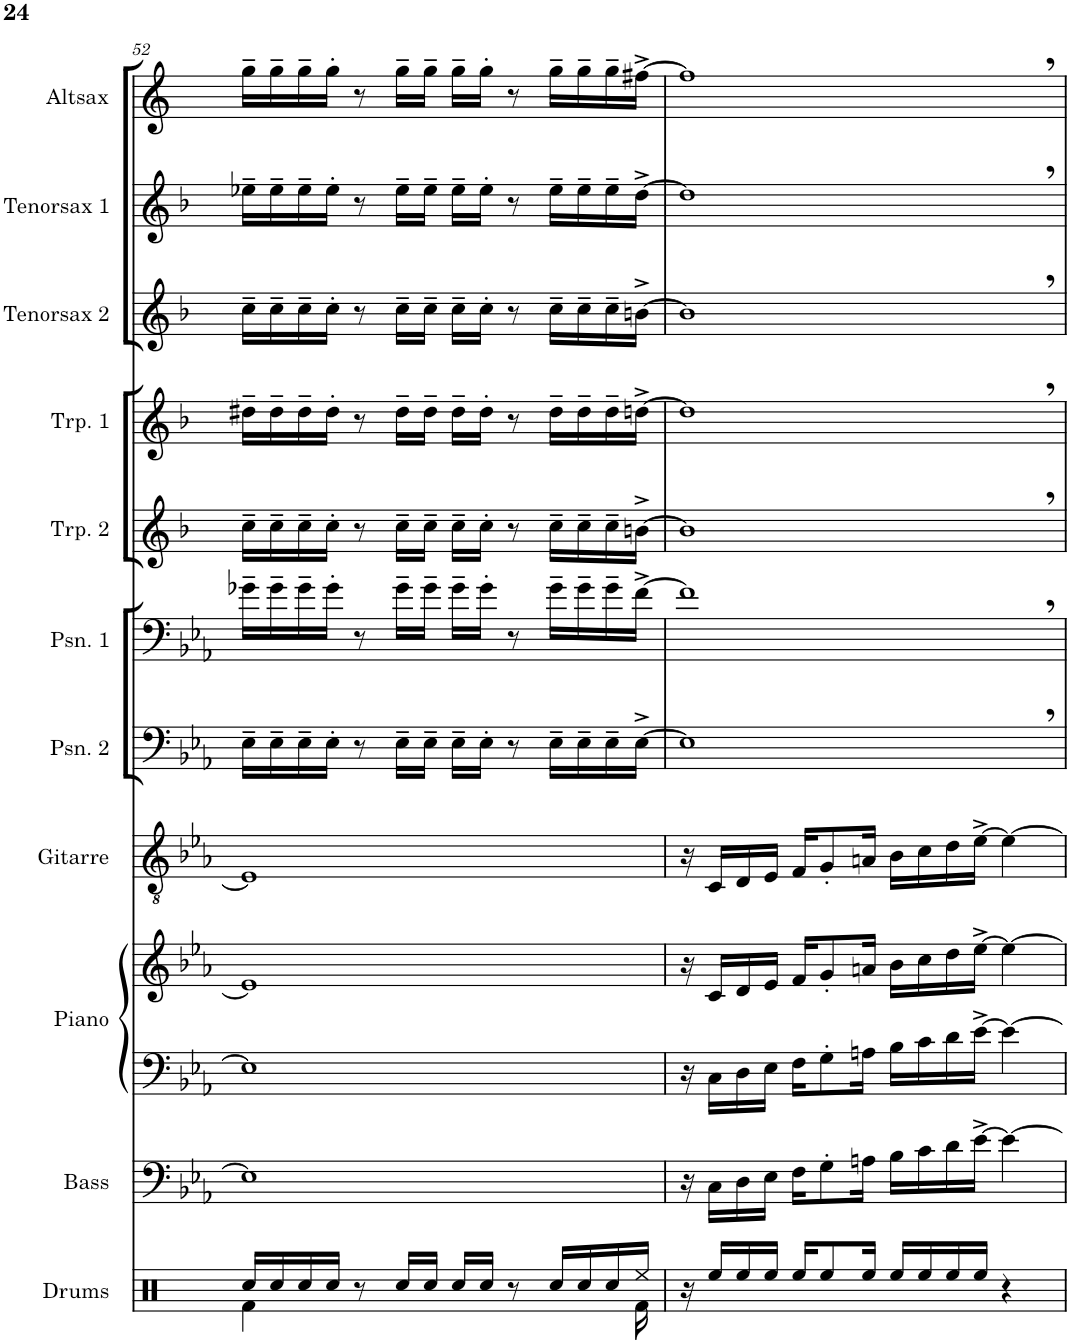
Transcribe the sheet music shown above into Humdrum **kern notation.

**kern	**kern	**kern	**kern	**kern	**kern	**kern	**kern	**kern	**kern	**kern	**kern
*part11	*part10	*part9	*part9	*part8	*part7	*part6	*part5	*part4	*part3	*part2	*part1
*staff12	*staff11	*staff10	*staff9	*staff8	*staff7	*staff6	*staff5	*staff4	*staff3	*staff2	*staff1
*I"Drums	*I"Bass	*I"Piano	*	*I"Gitarre	*I"Posaune 2	*I"Posaune 1	*I"Trompete 2	*I"Trompete 1	*I"Tenorsaxophon 2	*I"Tenorsaxophon 1	*I"Altsaxophon
*I'Drums	*I'Bass	*I'Piano	*	*I'Gitarre	*I'Psn. 2	*I'Psn. 1	*I'Trp. 2	*I'Trp. 1	*I'Tenorsax 2	*I'Tenorsax 1	*I'Altsax
!!LO:PB:g=z
*clefX	*clefF4	*clefF4	*clefG2	*clefGv2	*clefF4	*clefF4	*clefG2	*clefG2	*clefG2	*clefG2	*clefG2
*	*Trd7c12	*	*	*	*	*	*Trd1c2	*Trd1c2	*Trd8c14	*Trd8c14	*Trd5c9
*k[]	*k[b-e-a-]	*k[b-e-a-]	*k[b-e-a-]	*k[b-e-a-]	*k[b-e-a-]	*k[b-e-a-]	*k[b-]	*k[b-]	*k[b-]	*k[b-]	*k[]
*M4/4	*M4/4	*M4/4	*M4/4	*M4/4	*M4/4	*M4/4	*M4/4	*M4/4	*M4/4	*M4/4	*M4/4
=52	=52	=52	=52	=52	=52	=52	=52	=52	=52	=52	=52
*^	*	*	*	*	*	*	*	*	*	*	*
16Rcc/LL	4Rf\	1E-]	1E-]	1e-]	1E-]	16E-~\LL	16g-X~\LL	16cc~\LL	16dd#X~\LL	16cc~\LL	16ee-X~\LL	16gg~\LL
16Rcc/	.	.	.	.	.	16E-~\	16g-~\	16cc~\	16dd#~\	16cc~\	16ee-~\	16gg~\
16Rcc/	.	.	.	.	.	16E-~\	16g-~\	16cc~\	16dd#~\	16cc~\	16ee-~\	16gg~\
16Rcc/JJ	.	.	.	.	.	16E-'\JJ	16g-'\JJ	16cc'\JJ	16dd#'\JJ	16cc'\JJ	16ee-'\JJ	16gg'\JJ
8r	8.ryy	.	.	.	.	8r	8r	8r	8r	8r	8r	8r
16Rcc/LL	.	.	.	.	.	16E-~\LL	16g-~\LL	16cc~\LL	16dd#~\LL	16cc~\LL	16ee-~\LL	16gg~\LL
*v	*v	*	*	*	*	*	*	*	*	*	*	*
16Rcc/JJ	.	.	.	.	16E-~\JJ	16g-~\JJ	16cc~\JJ	16dd#~\JJ	16cc~\JJ	16ee-~\JJ	16gg~\JJ
16Rcc/LL	.	.	.	.	16E-~\LL	16g-~\LL	16cc~\LL	16dd#~\LL	16cc~\LL	16ee-~\LL	16gg~\LL
16Rcc/JJ	.	.	.	.	16E-'\JJ	16g-'\JJ	16cc'\JJ	16dd#'\JJ	16cc'\JJ	16ee-'\JJ	16gg'\JJ
8r	.	.	.	.	8r	8r	8r	8r	8r	8r	8r
16Rcc/LL	.	.	.	.	16E-~\LL	16g-~\LL	16cc~\LL	16dd#~\LL	16cc~\LL	16ee-~\LL	16gg~\LL
16Rcc/	.	.	.	.	16E-~\	16g-~\	16cc~\	16dd#~\	16cc~\	16ee-~\	16gg~\
16Rcc/	.	.	.	.	16E-~\	16g-~\	16cc~\	16dd#~\	16cc~\	16ee-~\	16gg~\
*^	*	*	*	*	*	*	*	*	*	*	*
16Ree/JJ	16Rf\	.	.	.	.	[16E-^\JJ	[16f^\JJ	[16bn^\JJ	[16ddn^\JJ	[16bn^\JJ	[16dd^\JJ	[16ff#X^\JJ
*v	*v	*	*	*	*	*	*	*	*	*	*	*
=53	=53	=53	=53	=53	=53	=53	=53	=53	=53	=53	=53
16r	16r	16r	16r	16r	1E-,]	1f,]	1b,]	1dd,]	1b,]	1dd,]	1ff#,]
16Ree/LL	16C\LL	16C\LL	16c/LL	16C/LL	.	.	.	.	.	.	.
16Ree/	16D\	16D\	16d/	16D/	.	.	.	.	.	.	.
16Ree/JJ	16E-\JJ	16E-\JJ	16e-/JJ	16E-/JJ	.	.	.	.	.	.	.
16Ree/KL	16F\KL	16F\KL	16f/KL	16F/KL	.	.	.	.	.	.	.
8Ree/	8G'\	8G'\	8g'/	8G'/	.	.	.	.	.	.	.
16Ree/Jk	16An\Jk	16An\Jk	16an/Jk	16An/Jk	.	.	.	.	.	.	.
16Ree/LL	16B-\LL	16B-\LL	16b-\LL	16B-\LL	.	.	.	.	.	.	.
16Ree/	16c\	16c\	16cc\	16c\	.	.	.	.	.	.	.
16Ree/	16d\	16d\	16dd\	16d\	.	.	.	.	.	.	.
16Ree/JJ	[16e-^\JJ	[16e-^\JJ	[16ee-^\JJ	[16e-^\JJ	.	.	.	.	.	.	.
4r	4e-\_	4e-\_	4ee-\_	4e-\_	.	.	.	.	.	.	.
=	=	=	=	=	=	=	=	=	=	=	=
*-	*-	*-	*-	*-	*-	*-	*-	*-	*-	*-	*-
